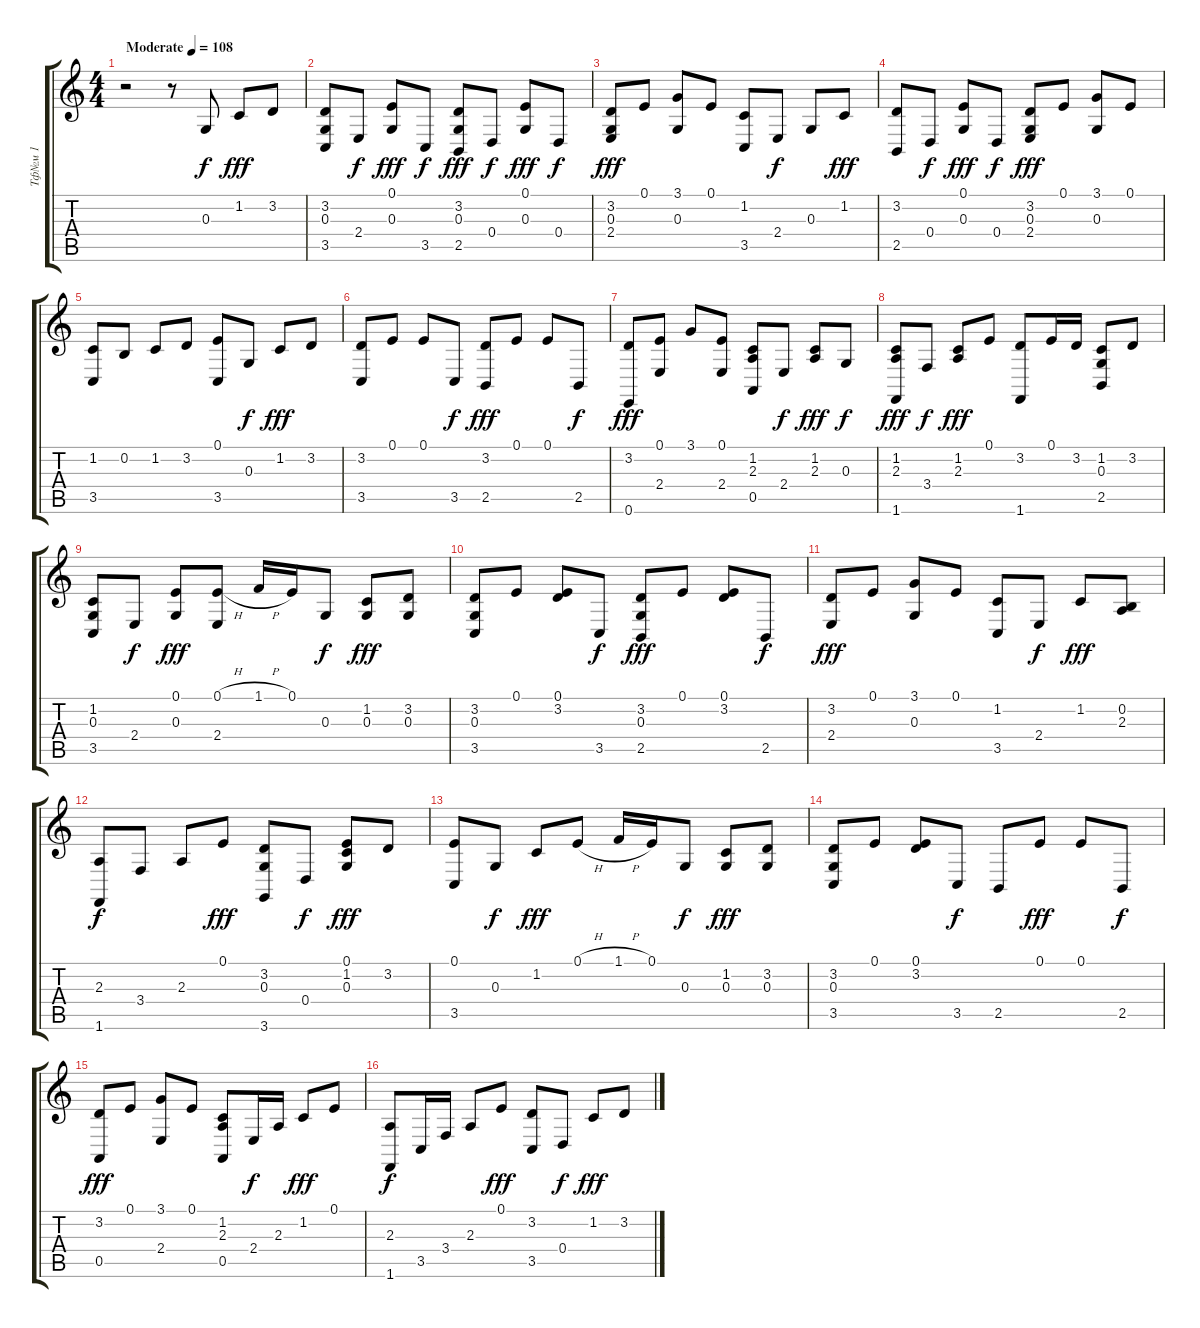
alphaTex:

\track ("Тф№м 1" "Тф№м 1") {instrument churchorgan}
\staff {score tabs}
\tuning (E4 B3 G3 D3 A2 E2) {hide}
\ts (4 4)
\tempo (108 "Moderate")
\clef g2
\ks c
r.2{dy f instrument churchorgan} r.8 0.3.8 1.2.8{dy fff} 3.2.8 |
(3.2 0.3 3.5).8 2.4.8{dy f} (0.1 0.3).8{dy fff} 3.5.8{dy f} (3.2 0.3 2.5).8{dy fff} 0.4.8{dy f} (0.1 0.3).8{dy fff} 0.4.8{dy f} |
(3.2 0.3 2.4).8{dy fff} 0.1.8 (3.1 0.3).8 0.1.8 (1.2 3.5).8 2.4.8{dy f} 0.3.8 1.2.8{dy fff} |
(3.2 2.5).8 0.4.8{dy f} (0.1 0.3).8{dy fff} 0.4.8{dy f} (3.2 0.3 2.4).8{dy fff} 0.1.8 (3.1 0.3).8 0.1.8 |
(1.2 3.5).8 0.2.8 1.2.8 3.2.8 (0.1 3.5).8 0.3.8{dy f} 1.2.8{dy fff} 3.2.8 |
(3.2 3.5).8 0.1.8 0.1.8 3.5.8{dy f} (3.2 2.5).8{dy fff} 0.1.8 0.1.8 2.5.8{dy f} |
(3.2 0.6).8{dy fff} (0.1 2.4).8 3.1.8 (0.1 2.4).8 (1.2 2.3 0.5).8 2.4.8{dy f} (1.2 2.3).8{dy fff} 0.3.8{dy f} |
(1.2 2.3 1.6).8{dy fff} 3.4.8{dy f} (1.2 2.3).8{dy fff} 0.1.8 (3.2 1.6).8 0.1.16 3.2.16 (1.2 0.3 2.5).8 3.2.8 |
(1.2 0.3 3.5).8 2.4.8{dy f} (0.1 0.3).8{dy fff} (0.1{h} 2.4).8 1.1{h}.16 0.1.16 0.3.8{dy f} (1.2 0.3).8{dy fff} (3.2 0.3).8 |
(3.2 0.3 3.5).8 0.1.8 (0.1 3.2).8 3.5.8{dy f} (3.2 0.3 2.5).8{dy fff} 0.1.8 (0.1 3.2).8 2.5.8{dy f} |
(3.2 2.4).8{dy fff} 0.1.8 (3.1 0.3).8 0.1.8 (1.2 3.5).8 2.4.8{dy f} 1.2.8{dy fff} (0.2 2.3).8 |
(2.3 1.6).8{dy f} 3.4.8 2.3.8 0.1.8{dy fff} (3.2 0.3 3.6).8 0.4.8{dy f} (0.1 1.2 0.3).8{dy fff} 3.2.8 |
(0.1 3.5).8 0.3.8{dy f} 1.2.8{dy fff} 0.1{h}.8 1.1{h}.16 0.1.16 0.3.8{dy f} (1.2 0.3).8{dy fff} (3.2 0.3).8 |
(3.2 0.3 3.5).8 0.1.8 (0.1 3.2).8 3.5.8{dy f} 2.5.8 0.1.8{dy fff} 0.1.8 2.5.8{dy f} |
(3.2 0.5).8{dy fff} 0.1.8 (3.1 2.4).8 0.1.8 (1.2 2.3 0.5).8 2.4.16{dy f} 2.3.16 1.2.8{dy fff} 0.1.8 |
(2.3 1.6).8{dy f} 3.5.16 3.4.16 2.3.8 0.1.8{dy fff} (3.2 3.5).8 0.4.8{dy f} 1.2.8{dy fff} 3.2.8
